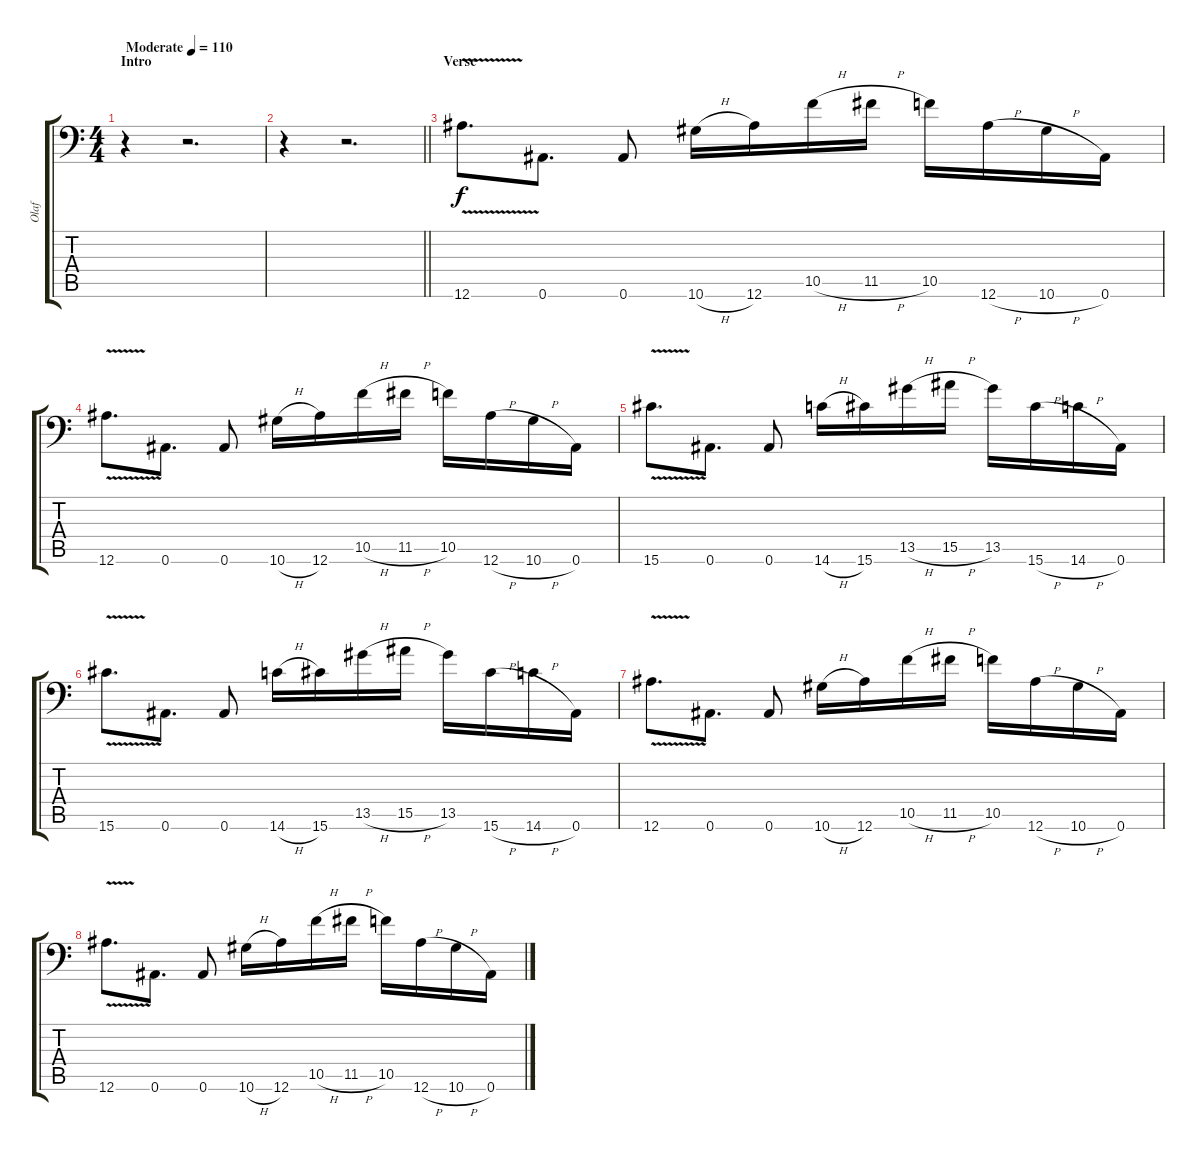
\track ("Olaf" "Olaf") {instrument overdrivenguitar}
\staff {score tabs}
\tuning (D4 A3 F3 C3 G2 Bb1) {hide}
\ts (4 4)
\section ("" "Intro")
\tempo (110 "Moderate")
\clef f4
\ks c
r.4{dy f instrument overdrivenguitar} r.2{d} |
\barLineRight lightlight
r.4 r.2{d} |
\section ("" "Verse")
12.6{v}.8{d} 0.6.8{d} 0.6.8 10.6{h}.16 12.6.16 10.5{h}.16 11.5{h}.16 10.5.16 12.6{h}.16 10.6{h}.16 0.6.16 |
12.6{v}.8{d} 0.6.8{d} 0.6.8 10.6{h}.16 12.6.16 10.5{h}.16 11.5{h}.16 10.5.16 12.6{h}.16 10.6{h}.16 0.6.16 |
15.6{v}.8{d} 0.6.8{d} 0.6.8 14.6{h}.16 15.6.16 13.5{h}.16 15.5{h}.16 13.5.16 15.6{h}.16 14.6{h}.16 0.6.16 |
15.6{v}.8{d} 0.6.8{d} 0.6.8 14.6{h}.16 15.6.16 13.5{h}.16 15.5{h}.16 13.5.16 15.6{h}.16 14.6{h}.16 0.6.16 |
12.6{v}.8{d} 0.6.8{d} 0.6.8 10.6{h}.16 12.6.16 10.5{h}.16 11.5{h}.16 10.5.16 12.6{h}.16 10.6{h}.16 0.6.16 |
12.6{v}.8{d} 0.6.8{d} 0.6.8 10.6{h}.16 12.6.16 10.5{h}.16 11.5{h}.16 10.5.16 12.6{h}.16 10.6{h}.16 0.6.16
